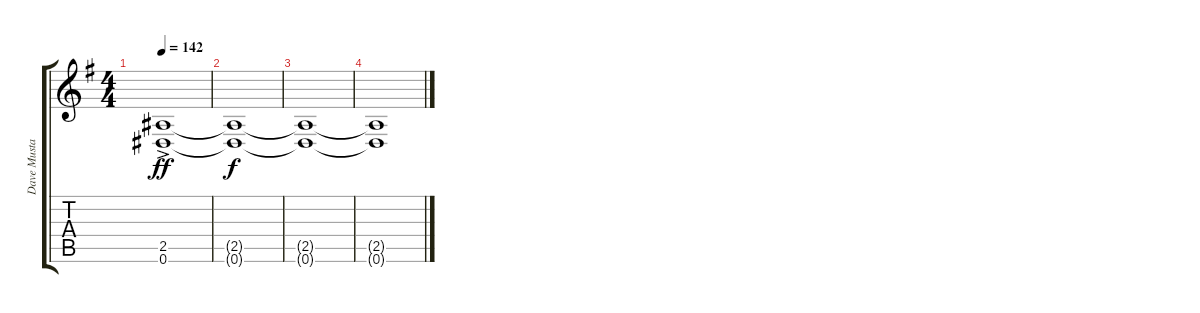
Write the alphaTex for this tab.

\track ("Dave Mustaine" "Dave Musta") {instrument distortionguitar}
\staff {score tabs}
\tuning (Eb4 Bb3 Gb3 Db3 Ab2 Eb2) {hide}
\ts (4 4)
\tempo 142
\clef g2
\ks g
(2.5 0.6{ac}).1{dy ff} |
(2.5{t} 0.6{t}).1{dy f} |
(2.5{t} 0.6{t}).1 |
(2.5{t} 0.6{t}).1
